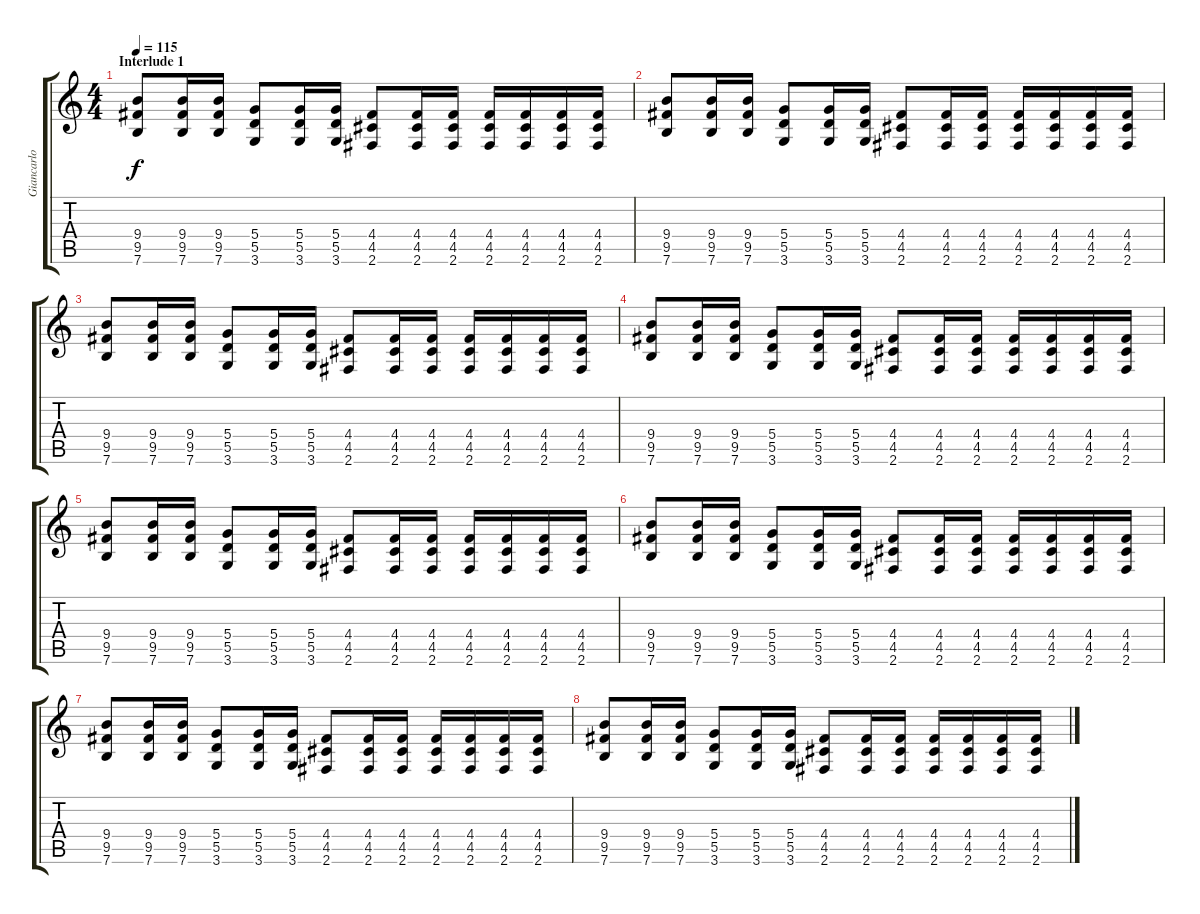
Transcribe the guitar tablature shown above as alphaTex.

\track ("Giancarlo" "Giancarlo") {instrument distortionguitar}
\staff {score tabs}
\tuning (E4 B3 G3 D3 A2 E2) {hide}
\ts (4 4)
\section ("" "Interlude 1")
\tempo 115
\clef g2
\ks c
(9.4 9.5 7.6).8{dy f} (9.4 9.5 7.6).16 (9.4 9.5 7.6).16 (5.4 5.5 3.6).8 (5.4 5.5 3.6).16 (5.4 5.5 3.6).16 (4.4 4.5 2.6).8 (4.4 4.5 2.6).16 (4.4 4.5 2.6).16 (4.4 4.5 2.6).16 (4.4 4.5 2.6).16 (4.4 4.5 2.6).16 (4.4 4.5 2.6).16 |
(9.4 9.5 7.6).8 (9.4 9.5 7.6).16 (9.4 9.5 7.6).16 (5.4 5.5 3.6).8 (5.4 5.5 3.6).16 (5.4 5.5 3.6).16 (4.4 4.5 2.6).8 (4.4 4.5 2.6).16 (4.4 4.5 2.6).16 (4.4 4.5 2.6).16 (4.4 4.5 2.6).16 (4.4 4.5 2.6).16 (4.4 4.5 2.6).16 |
(9.4 9.5 7.6).8 (9.4 9.5 7.6).16 (9.4 9.5 7.6).16 (5.4 5.5 3.6).8 (5.4 5.5 3.6).16 (5.4 5.5 3.6).16 (4.4 4.5 2.6).8 (4.4 4.5 2.6).16 (4.4 4.5 2.6).16 (4.4 4.5 2.6).16 (4.4 4.5 2.6).16 (4.4 4.5 2.6).16 (4.4 4.5 2.6).16 |
(9.4 9.5 7.6).8 (9.4 9.5 7.6).16 (9.4 9.5 7.6).16 (5.4 5.5 3.6).8 (5.4 5.5 3.6).16 (5.4 5.5 3.6).16 (4.4 4.5 2.6).8 (4.4 4.5 2.6).16 (4.4 4.5 2.6).16 (4.4 4.5 2.6).16 (4.4 4.5 2.6).16 (4.4 4.5 2.6).16 (4.4 4.5 2.6).16 |
(9.4 9.5 7.6).8 (9.4 9.5 7.6).16 (9.4 9.5 7.6).16 (5.4 5.5 3.6).8 (5.4 5.5 3.6).16 (5.4 5.5 3.6).16 (4.4 4.5 2.6).8 (4.4 4.5 2.6).16 (4.4 4.5 2.6).16 (4.4 4.5 2.6).16 (4.4 4.5 2.6).16 (4.4 4.5 2.6).16 (4.4 4.5 2.6).16 |
(9.4 9.5 7.6).8 (9.4 9.5 7.6).16 (9.4 9.5 7.6).16 (5.4 5.5 3.6).8 (5.4 5.5 3.6).16 (5.4 5.5 3.6).16 (4.4 4.5 2.6).8 (4.4 4.5 2.6).16 (4.4 4.5 2.6).16 (4.4 4.5 2.6).16 (4.4 4.5 2.6).16 (4.4 4.5 2.6).16 (4.4 4.5 2.6).16 |
(9.4 9.5 7.6).8 (9.4 9.5 7.6).16 (9.4 9.5 7.6).16 (5.4 5.5 3.6).8 (5.4 5.5 3.6).16 (5.4 5.5 3.6).16 (4.4 4.5 2.6).8 (4.4 4.5 2.6).16 (4.4 4.5 2.6).16 (4.4 4.5 2.6).16 (4.4 4.5 2.6).16 (4.4 4.5 2.6).16 (4.4 4.5 2.6).16 |
(9.4 9.5 7.6).8 (9.4 9.5 7.6).16 (9.4 9.5 7.6).16 (5.4 5.5 3.6).8 (5.4 5.5 3.6).16 (5.4 5.5 3.6).16 (4.4 4.5 2.6).8 (4.4 4.5 2.6).16 (4.4 4.5 2.6).16 (4.4 4.5 2.6).16 (4.4 4.5 2.6).16 (4.4 4.5 2.6).16 (4.4 4.5 2.6).16
